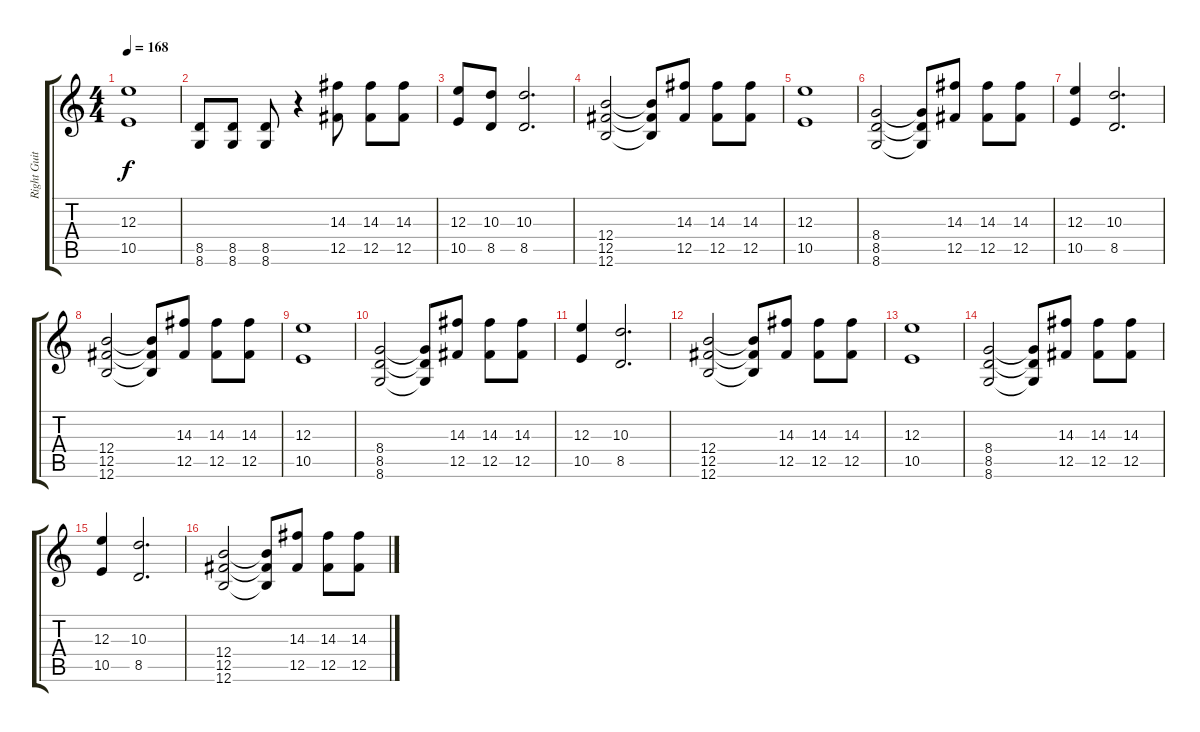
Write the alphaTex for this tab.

\track ("Right Guitar" "Right Guit") {instrument distortionguitar}
\staff {score tabs}
\tuning (Db4 Ab3 E3 B2 Gb2 B1) {hide}
\ts (4 4)
\tempo 168
\clef g2
\ks c
(12.3 10.5).1{dy f} |
(8.5 8.6).8 (8.5 8.6).8 (8.5 8.6).8 r.4 (14.3 12.5).8 (14.3 12.5).8 (14.3 12.5).8 |
(12.3 10.5).8 (10.3 8.5).8 (10.3 8.5).2{d} |
(12.4 12.5 12.6).2 (12.4{t} 12.5{t} 12.6{t}).8 (14.3 12.5).8 (14.3 12.5).8 (14.3 12.5).8 |
(12.3 10.5).1 |
(8.4 8.5 8.6).2 (8.4{t} 8.5{t} 8.6{t}).8 (14.3 12.5).8 (14.3 12.5).8 (14.3 12.5).8 |
(12.3 10.5).4 (10.3 8.5).2{d} |
(12.4 12.5 12.6).2 (12.4{t} 12.5{t} 12.6{t}).8 (14.3 12.5).8 (14.3 12.5).8 (14.3 12.5).8 |
(12.3 10.5).1 |
(8.4 8.5 8.6).2 (8.4{t} 8.5{t} 8.6{t}).8 (14.3 12.5).8 (14.3 12.5).8 (14.3 12.5).8 |
(12.3 10.5).4 (10.3 8.5).2{d} |
(12.4 12.5 12.6).2 (12.4{t} 12.5{t} 12.6{t}).8 (14.3 12.5).8 (14.3 12.5).8 (14.3 12.5).8 |
(12.3 10.5).1 |
(8.4 8.5 8.6).2 (8.4{t} 8.5{t} 8.6{t}).8 (14.3 12.5).8 (14.3 12.5).8 (14.3 12.5).8 |
(12.3 10.5).4 (10.3 8.5).2{d} |
(12.4 12.5 12.6).2 (12.4{t} 12.5{t} 12.6{t}).8 (14.3 12.5).8 (14.3 12.5).8 (14.3 12.5).8
